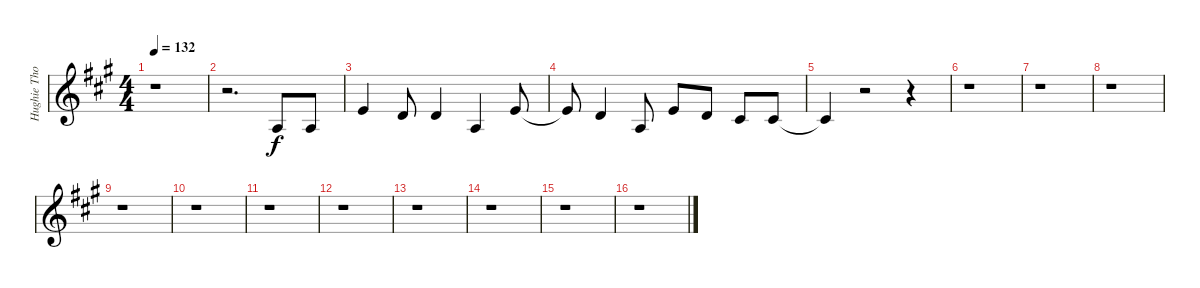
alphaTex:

\track ("Hughie Thomasson Vocals" "Hughie Tho") {instrument violin}
\staff {score}
\tuning (E4 B3 G3 D3 A2 E2) {hide}
\ts (4 4)
\tempo 132
\clef g2
\ks a
r.1{dy f} |
r.2{d} 2.3.8 2.3.8 |
0.1.4 3.2.8 3.2.4 2.3.4 0.1.8 |
0.1{t}.8 3.2.4 2.3.8 5.2.8 3.2.8 2.2.8 2.2.8 |
2.2{t}.4 r.2 r.4 |
r.1 |
r.1 |
r.1 |
r.1 |
r.1 |
r.1 |
r.1 |
r.1 |
r.1 |
r.1 |
r.1
